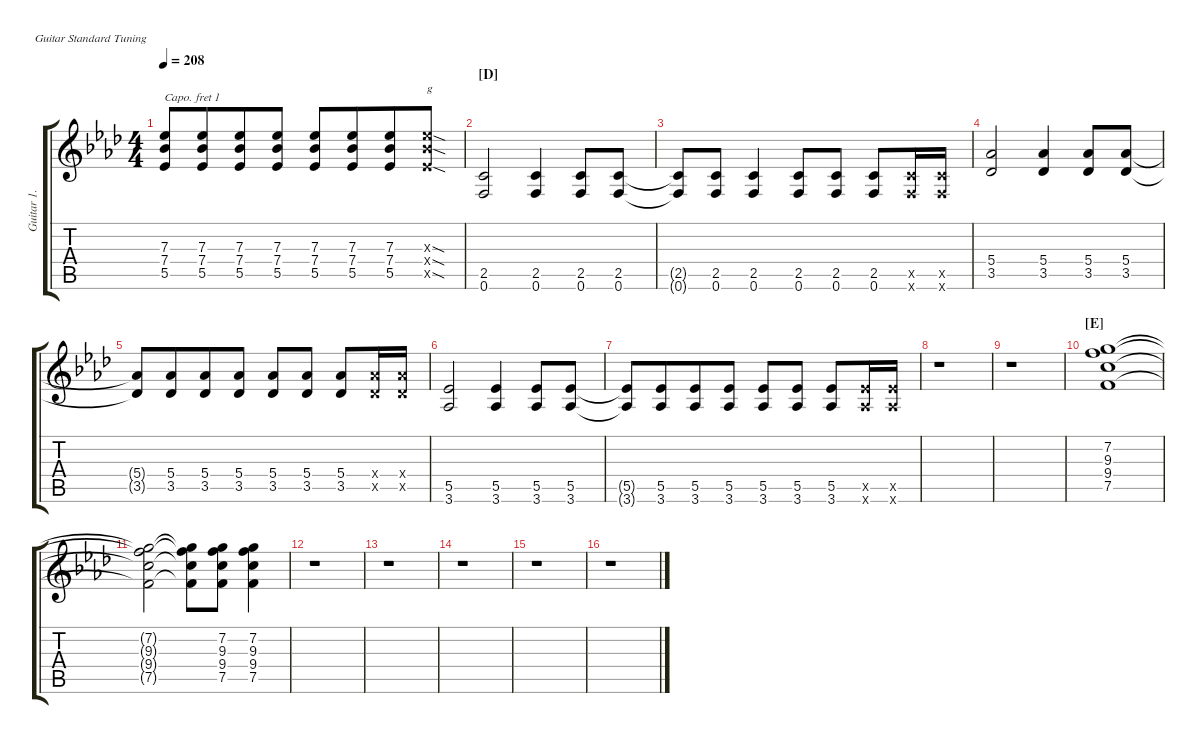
\defaultSystemsLayout 4
\hideDynamics
\otherSystemsTrackNameOrientation horizontal
\track ("Guitar 1." "Guitar 1.") {defaultSystemsLayout 4 instrument overdrivenguitar}
\staff {score tabs}
\capo 1
\tuning (E4 B3 G3 D3 A2 E2)
\ts (4 4)
\tempo 208
\clef g2
\ks fminor
(5.5{acc b} 7.4{acc b} 7.3{acc b}).8{dy mf beam Up beam merge} (5.5{acc b} 7.4{acc b} 7.3{acc b}).8{beam Up beam merge} (5.5{acc b} 7.4{acc b} 7.3{acc b}).8{beam Up beam merge} (5.5{acc b} 7.4{acc b} 7.3{acc b}).8{beam Up} (5.5{acc b} 7.4{acc b} 7.3{acc b}).8{beam Up beam merge} (5.5{acc b} 7.4{acc b} 7.3{acc b}).8{beam Up beam merge} (5.5{acc b} 7.4{acc b} 7.3{acc b}).8{beam Up beam merge} (5.5{sod x acc b} 7.4{sod x acc b} 7.3{sod x acc b}).8{txt "g" beam Up} |
\section ("D" "")
(0.6{acc forcenatural} 2.5{acc forcenatural}).2{beam Up} (0.6{acc forcenatural} 2.5{acc forcenatural}).4{beam Up} (0.6{acc forcenatural} 2.5{acc forcenatural}).8{beam Up} (0.6{acc forcenatural} 2.5{acc forcenatural}).8{beam Up} |
(0.6{t acc forcenatural} 2.5{t acc forcenatural}).8{beam Up} (0.6{acc forcenatural} 2.5{acc forcenatural}).8{beam Up} (0.6{acc forcenatural} 2.5{acc forcenatural}).4{beam Up} (0.6{acc forcenatural} 2.5{acc forcenatural}).8{beam Up} (0.6{acc forcenatural} 2.5{acc forcenatural}).8{beam Up} (0.6{acc forcenatural} 2.5{acc forcenatural}).8{beam Up} (0.6{x acc forcenatural} 2.5{x acc forcenatural}).16{beam Up} (0.6{x acc forcenatural} 2.5{x acc forcenatural}).16{beam Up} |
(3.5{acc b} 5.4{acc b}).2{beam Up} (3.5{acc b} 5.4{acc b}).4{beam Up} (3.5{acc b} 5.4{acc b}).8{beam Up} (3.5{acc b} 5.4{acc b}).8{beam Up} |
(3.5{t acc b} 5.4{t acc b}).8{beam Up} (3.5{acc b} 5.4{acc b}).8{beam Up beam merge} (3.5{acc b} 5.4{acc b}).8{beam Up} (3.5{acc b} 5.4{acc b}).8{beam Up} (3.5{acc b} 5.4{acc b}).8{beam Up} (3.5{acc b} 5.4{acc b}).8{beam Up} (3.5{acc b} 5.4{acc b}).8{beam Up} (3.5{x acc b} 5.4{x acc b}).16{beam Up} (3.5{x acc b} 5.4{x acc b}).16{beam Up} |
(3.6{acc b} 5.5{acc b}).2{beam Up} (3.6{acc b} 5.5{acc b}).4{beam Up} (3.6{acc b} 5.5{acc b}).8{beam Up} (3.6{acc b} 5.5{acc b}).8{beam Up} |
(3.6{t acc b} 5.5{t acc b}).8{beam Up} (3.6{acc b} 5.5{acc b}).8{beam Up beam merge} (3.6{acc b} 5.5{acc b}).8{beam Up} (3.6{acc b} 5.5{acc b}).8{beam Up} (3.6{acc b} 5.5{acc b}).8{beam Up} (3.6{acc b} 5.5{acc b}).8{beam Up} (3.6{acc b} 5.5{acc b}).8{beam Up} (3.6{x acc b} 5.5{x acc b}).16{beam Up} (3.6{x acc b} 5.5{x acc b}).16{beam Up} |
r.1{beam Down} |
r.1{beam Down} |
\section ("E" "")
(7.2{acc forcenatural} 9.3{acc forcenatural} 9.4{acc forcenatural} 7.5{acc forcenatural}).1{beam Down} |
(7.2{t acc forcenatural} 9.3{t acc forcenatural} 9.4{t acc forcenatural} 7.5{t acc forcenatural}).2{beam Down} (7.2{t acc forcenatural} 9.3{t acc forcenatural} 9.4{t acc forcenatural} 7.5{t acc forcenatural}).8{beam Down} (7.2{acc forcenatural} 9.3{acc forcenatural} 9.4{acc forcenatural} 7.5{acc forcenatural}).8{beam Down} (7.2{acc forcenatural} 9.3{acc forcenatural} 9.4{acc forcenatural} 7.5{acc forcenatural}).4{beam Down} |
r.1{beam Down} |
r.1{beam Down} |
r.1{beam Down} |
r.1{beam Down} |
r.1{beam Down}
